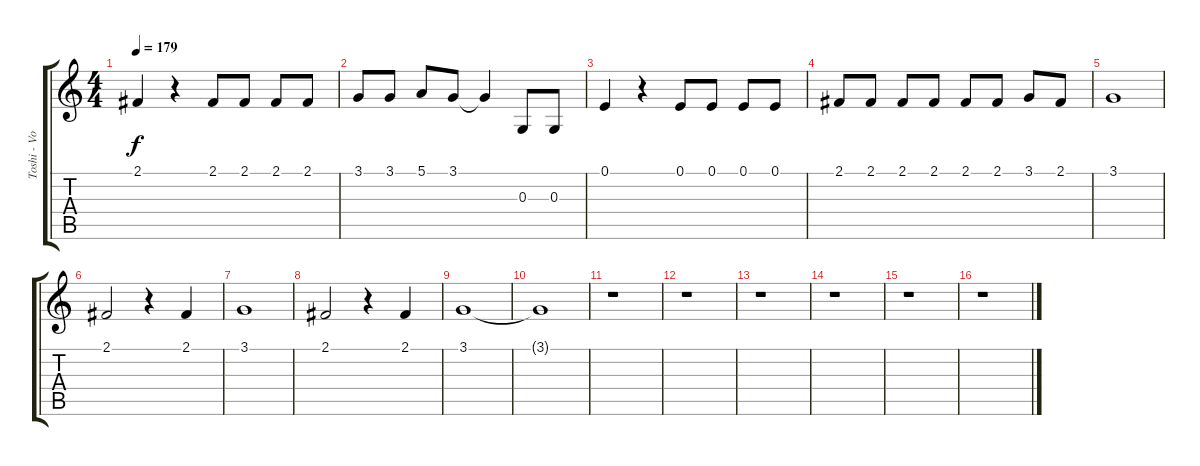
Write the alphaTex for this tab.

\track ("Toshi - Vocal " "Toshi - Vo") {instrument synthvoice}
\staff {score tabs}
\tuning (E4 B3 G3 D3 A2 E2) {hide}
\ts (4 4)
\tempo 179
\clef g2
\ks c
2.1.4{dy f} r.4 2.1.8 2.1.8 2.1.8 2.1.8 |
3.1.8 3.1.8 5.1.8 3.1.8 3.1{t}.4 0.3.8 0.3.8 |
0.1.4 r.4 0.1.8 0.1.8 0.1.8 0.1.8 |
2.1.8 2.1.8 2.1.8 2.1.8 2.1.8 2.1.8 3.1.8 2.1.8 |
3.1.1 |
2.1.2 r.4 2.1.4 |
3.1.1 |
2.1.2 r.4 2.1.4 |
3.1.1 |
3.1{t}.1 |
r.1 |
r.1 |
r.1 |
r.1 |
r.1 |
r.1
